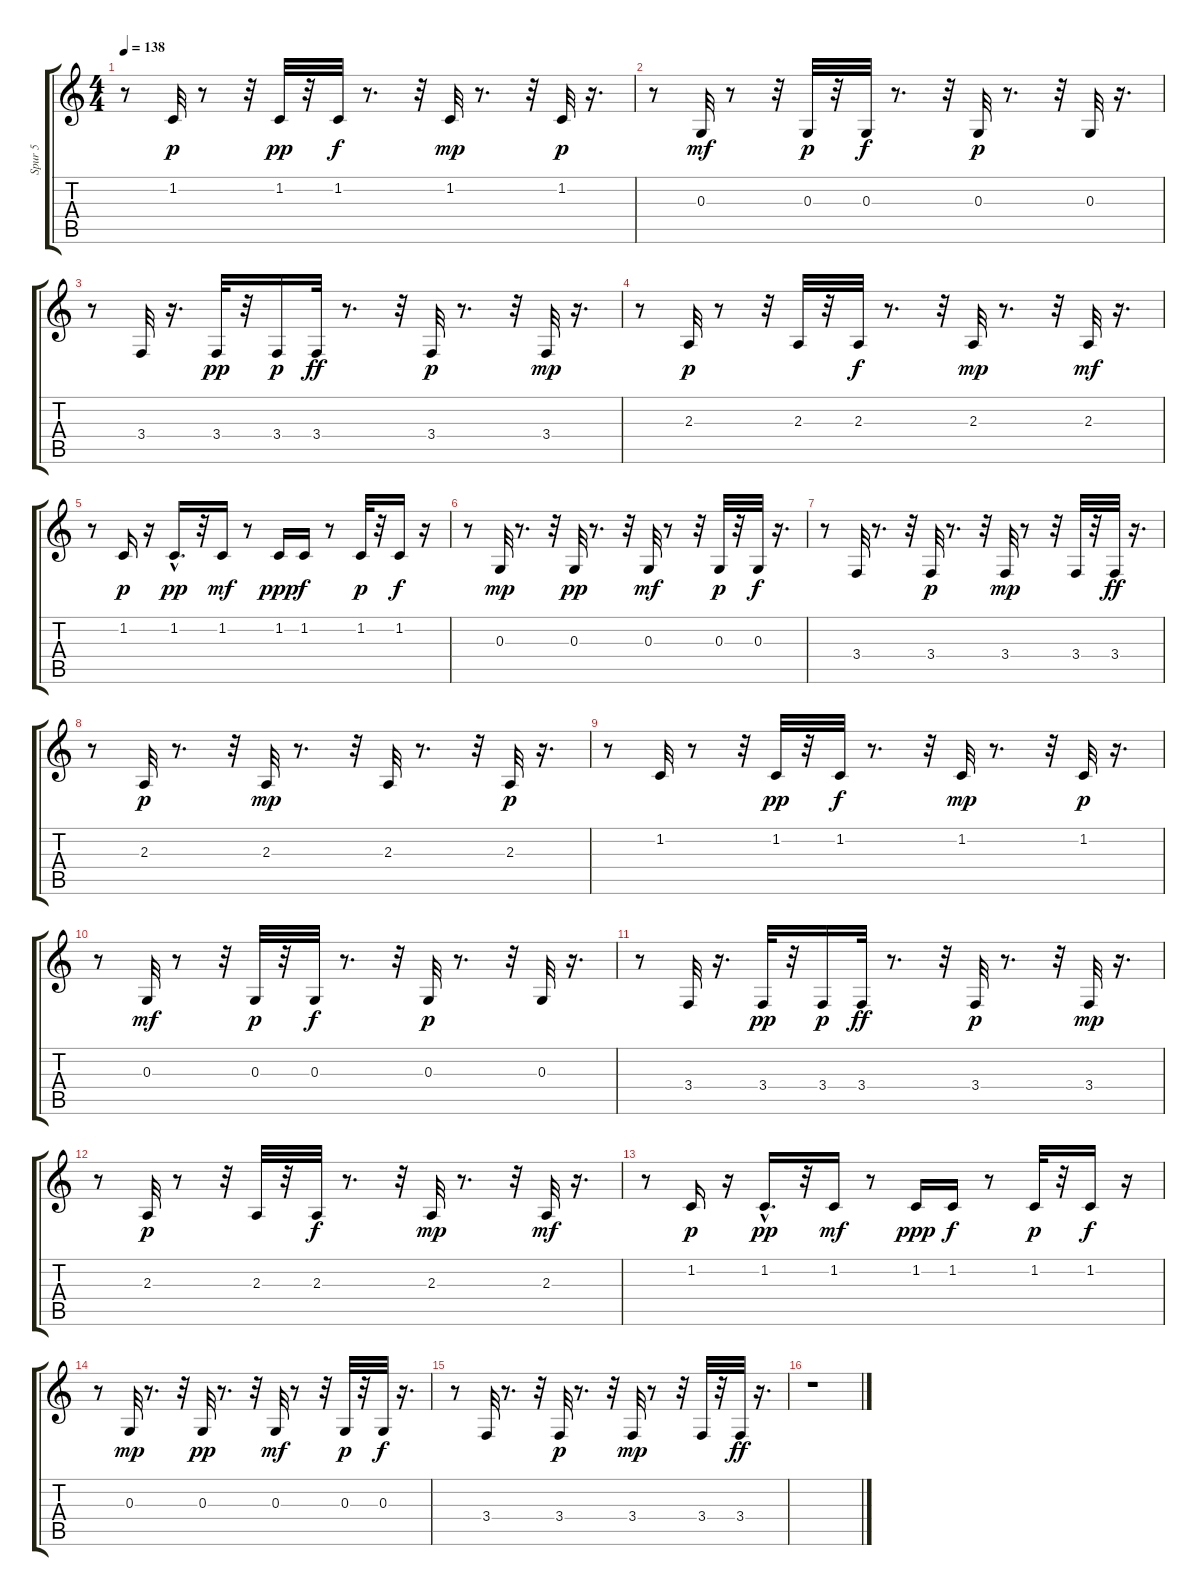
\track ("Spur 5" "Spur 5") {instrument shamisen}
\staff {score tabs}
\tuning (E4 B3 G3 D3 A2 E2) {hide}
\ts (4 4)
\tempo 138
\clef g2
\ks c
r.8{dy p} 1.2.32 r.8 r.32 1.2.32{dy pp} r.32 1.2.32{dy f} r.8{d} r.32 1.2.32{dy mp} r.8{d} r.32 1.2.32{dy p} r.16{d} |
r.8 0.3.32{dy mf} r.8 r.32 0.3.32{dy p} r.32 0.3.32{dy f} r.8{d} r.32 0.3.32{dy p} r.8{d} r.32 0.3.32 r.16{d} |
r.8 3.4.32 r.16{d} 3.4.32{dy pp} r.32 3.4.16{dy p} 3.4.32{dy ff} r.8{d} r.32 3.4.32{dy p} r.8{d} r.32 3.4.32{dy mp} r.16{d} |
r.8 2.3.32{dy p} r.8 r.32 2.3.32 r.32 2.3.32{dy f} r.8{d} r.32 2.3.32{dy mp} r.8{d} r.32 2.3.32{dy mf} r.16{d} |
r.8 1.2.16{dy p} r.16 1.2{hac}.16{d dy pp} r.32 1.2.16{dy mf} r.8 1.2.16{dy ppp} 1.2.16{dy f} r.8 1.2.32{dy p} r.32 1.2.16{dy f} r.16 |
r.8 0.3.32{dy mp} r.8{d} r.32 0.3.32{dy pp} r.8{d} r.32 0.3.32{dy mf} r.8 r.32 0.3.32{dy p} r.32 0.3.32{dy f} r.16{d} |
r.8 3.4.32 r.8{d} r.32 3.4.32{dy p} r.8{d} r.32 3.4.32{dy mp} r.8 r.32 3.4.32 r.32 3.4.32{dy ff} r.16{d} |
r.8 2.3.32{dy p} r.8{d} r.32 2.3.32{dy mp} r.8{d} r.32 2.3.32 r.8{d} r.32 2.3.32{dy p} r.16{d} |
r.8 1.2.32 r.8 r.32 1.2.32{dy pp} r.32 1.2.32{dy f} r.8{d} r.32 1.2.32{dy mp} r.8{d} r.32 1.2.32{dy p} r.16{d} |
r.8 0.3.32{dy mf} r.8 r.32 0.3.32{dy p} r.32 0.3.32{dy f} r.8{d} r.32 0.3.32{dy p} r.8{d} r.32 0.3.32 r.16{d} |
r.8 3.4.32 r.16{d} 3.4.32{dy pp} r.32 3.4.16{dy p} 3.4.32{dy ff} r.8{d} r.32 3.4.32{dy p} r.8{d} r.32 3.4.32{dy mp} r.16{d} |
r.8 2.3.32{dy p} r.8 r.32 2.3.32 r.32 2.3.32{dy f} r.8{d} r.32 2.3.32{dy mp} r.8{d} r.32 2.3.32{dy mf} r.16{d} |
r.8 1.2.16{dy p} r.16 1.2{hac}.16{d dy pp} r.32 1.2.16{dy mf} r.8 1.2.16{dy ppp} 1.2.16{dy f} r.8 1.2.32{dy p} r.32 1.2.16{dy f} r.16 |
r.8 0.3.32{dy mp} r.8{d} r.32 0.3.32{dy pp} r.8{d} r.32 0.3.32{dy mf} r.8 r.32 0.3.32{dy p} r.32 0.3.32{dy f} r.16{d} |
r.8 3.4.32 r.8{d} r.32 3.4.32{dy p} r.8{d} r.32 3.4.32{dy mp} r.8 r.32 3.4.32 r.32 3.4.32{dy ff} r.16{d} |
r.1
